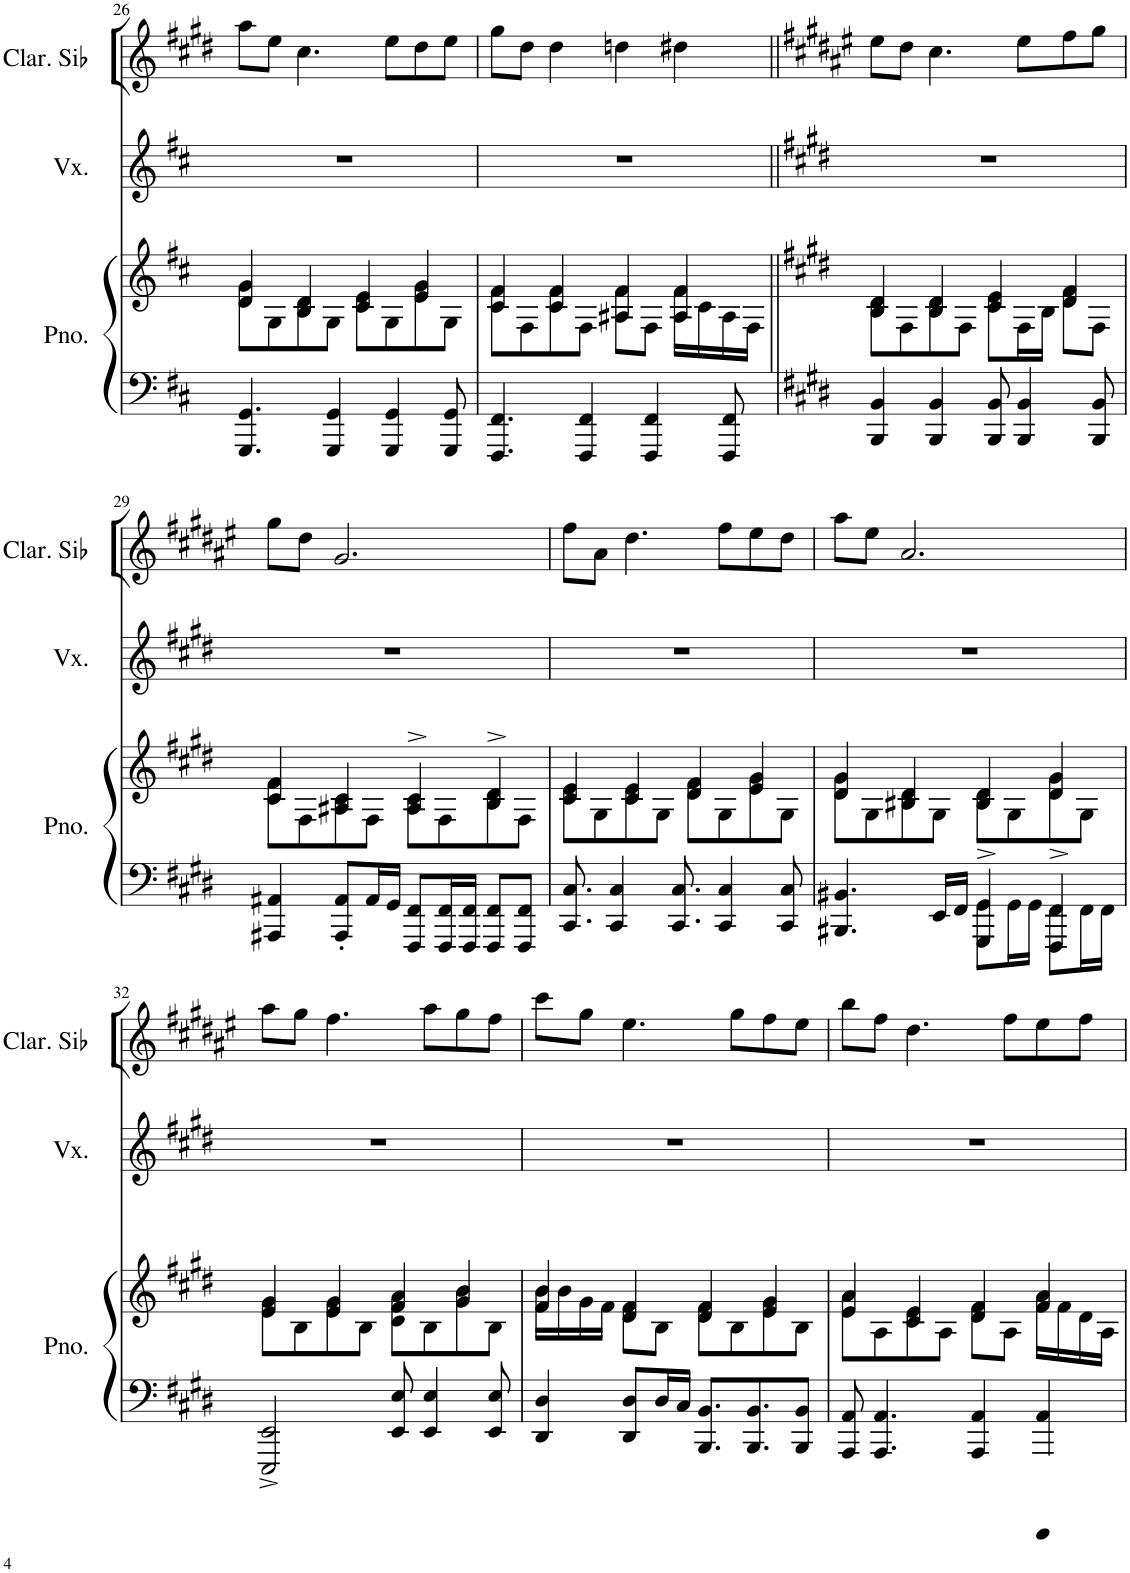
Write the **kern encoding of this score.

**kern	**kern	**kern	**kern
*part3	*part3	*part2	*part1
*staff4	*staff3	*staff2	*staff1
*I"Piano	*	*I"Voix	*I"Clarinette en Sib
*I'Pno.	*	*I'Vx.	*I'Clar. Sib
!!LO:PB:g=z
*clefF4	*clefG2	*clefG2	*clefG2
*	*	*	*Trd1c2
*k[f#c#]	*k[f#c#]	*k[f#c#]	*k[f#c#g#d#]
*M4/4	*M4/4	*M4/4	*M4/4
=26	=26	=26	=26
*	*^	*	*
4.GGG/ 4.GG/	4d/ 4g/	8d\ 8g\L	1r	8aa\L
.	.	8G\	.	8ee\J
.	4B/ 4d/	8B\ 8d\	.	4.cc#\
4GGG/ 4GG/	.	8G\J	.	.
.	4c#/ 4e/	8c#\ 8e\L	.	.
4GGG/ 4GG/	.	8G\	.	8ee\L
.	4e/ 4g/	8e\ 8g\	.	8dd#\
8GGG/ 8GG/	.	8G\J	.	8ee\J
=27	=27	=27	=27	=27
4.FFF#/ 4.FF#/	4c#/ 4f#/	8c#\ 8f#\L	1r	8gg#\L
.	.	8F#\	.	8dd#\J
.	4c#/ 4f#/	8c#\ 8f#\	.	4dd#\
4FFF#/ 4FF#/	.	8F#\J	.	.
.	4A#X/ 4f#/	8A#\ 8f#\L	.	4ddn\
4FFF#/ 4FF#/	.	8F#\J	.	.
.	4A#/ 4f#/	16A#\ 16f#\LL	.	4dd#X\
.	.	16c#\	.	.
8FFF#/ 8FF#/	.	16A#\	.	.
.	.	16F#\JJ	.	.
=28||	=28||	=28||	=28||	=28||
*k[f#c#g#d#]	*k[f#c#g#d#]	*	*k[f#c#g#d#]	*k[f#c#g#d#a#e#]
4BBB/ 4BB/	4B/ 4d#/	8B\ 8d#\L	1r	8ee#\L
.	.	8F#\	.	8dd#\J
4BBB/ 4BB/	4B/ 4d#/	8B\ 8d#\	.	4.cc#\
.	.	8F#\J	.	.
8BBB/ 8BB/	4c#/ 4e/	8c#\ 8e\L	.	.
4BBB/ 4BB/	.	16F#\L	.	8ee#\L
.	.	16B\JJ	.	.
.	4d#/ 4f#/	8d#\ 8f#\L	.	8ff#\
8BBB/ 8BB/	.	8F#\J	.	8gg#\J
!!LO:LB:g=z
=29	=29	=29	=29	=29
4AAA#X/ 4AA#X/	4c#/ 4f#/	8c#\ 8f#\L	1r	8gg#\L
.	.	8F#\	.	8dd#\J
8AAA#/' 8AA#/'L	4A#X/ 4c#/	8A#\ 8c#\	.	2.g#/
16AA#/L	.	8F#\J	.	.
16GG#/JJ	.	.	.	.
8FFF#/ 8FF#/L	4A#/^ 4c#/^	8A#\ 8c#\L	.	.
16FFF#/ 16FF#/L	.	8F#\	.	.
16FFF#/ 16FF#/JJ	.	.	.	.
8FFF#/ 8FF#/L	4B/^ 4d#/^	8B\ 8d#\	.	.
8FFF#/ 8FF#/J	.	8F#\J	.	.
=30	=30	=30	=30	=30
8.CC#/ 8.C#/	4c#/ 4e/	8c#\ 8e\L	1r	8ff#\L
.	.	8G#\	.	8a#\J
4CC#/ 4C#/	.	.	.	.
.	4c#/ 4e/	8c#\ 8e\	.	4.dd#\
.	.	8G#\J	.	.
8.CC#/ 8.C#/	.	.	.	.
.	4d#/ 4f#/	8d#\ 8f#\L	.	.
4CC#/ 4C#/	.	8G#\	.	8ff#\L
.	4e/ 4g#/	8e\ 8g#\	.	8ee#\
8CC#/ 8C#/	.	8G#\J	.	8dd#\J
=31	=31	=31	=31	=31
*^	*	*	*	*
4.BBB#X/ 4.BB#X/	2ryy	4d#/ 4g#/	8d#\ 8g#\L	1r	8aa#\L
.	.	.	8G#\	.	8ee#\J
.	.	4B#X/ 4d#/	8B#\ 8d#\	.	2.a#/
16EE/LL	.	.	8G#\J	.	.
16FF#/JJ	.	.	.	.	.
4GGG#/^ 4GG#/^	8GGG#\ 8GG#\L	4B#/ 4d#/	8B#\ 8d#\L	.	.
.	16GG#\L	.	8G#\	.	.
.	16GG#\JJ	.	.	.	.
4FFF#/^ 4FF#/^	8FFF#\ 8FF#\L	4d#/ 4g#/	8d#\ 8g#\	.	.
.	16FF#\L	.	8G#\J	.	.
.	16FF#\JJ	.	.	.	.
*v	*v	*	*	*	*
!!LO:LB:g=z
=32	=32	=32	=32	=32
2EEE/^ 2EE/^	4e/ 4g#/	8e\ 8g#\L	1r	8aa#\L
.	.	8B\	.	8gg#\J
.	4e/ 4g#/	8e\ 8g#\	.	4.ff#\
.	.	8B\J	.	.
8EE/ 8E/	4f#/ 4a/	8f#\ 8a\L	.	.
4EE/ 4E/	.	8B\	.	8aa#\L
.	4g#/ 4b/	8g#\ 8b\	.	8gg#\
8EE/ 8E/	.	8B\J	.	8ff#\J
=33	=33	=33	=33	=33
4DD#/ 4D#/	4f#/ 4b/	16f#\ 16b\LL	1r	8ccc#\L
.	.	16b\	.	.
.	.	16g#\	.	8gg#\J
.	.	16f#\JJ	.	.
8DD#/ 8D#/L	4d#/ 4f#/	8d#\ 8f#\L	.	4.ee#\
16D#/L	.	8B\J	.	.
16C#/JJ	.	.	.	.
8.BBB/ 8.BB/L	4d#/ 4f#/	8d#\ 8f#\L	.	.
.	.	8B\	.	8gg#\L
8.BBB/ 8.BB/	.	.	.	.
.	4e/ 4g#/	8e\ 8g#\	.	8ff#\
8BBB/ 8BB/J	.	8B\J	.	8ee#\J
=34	=34	=34	=34	=34
8AAA/ 8AA/	4e/ 4a/	8e\ 8a\L	1r	8bb\L
4.AAA/ 4.AA/	.	8A\	.	8ff#\J
.	4c#/ 4e/	8c#\ 8e\	.	4.dd#\
.	.	8A\J	.	.
4AAA/ 4AA/	4d#/ 4f#/	8d#\ 8f#\L	.	.
.	.	8A\J	.	8ff#\L
4GGG#/ 4AA/	4f#/ 4a/	16f#\ 16a\LL	.	8ee#\
.	.	16f#\	.	.
.	.	16d#\	.	8ff#\J
.	.	16A\JJ	.	.
*	*v	*v	*	*
=	=	=	=
*-	*-	*-	*-
